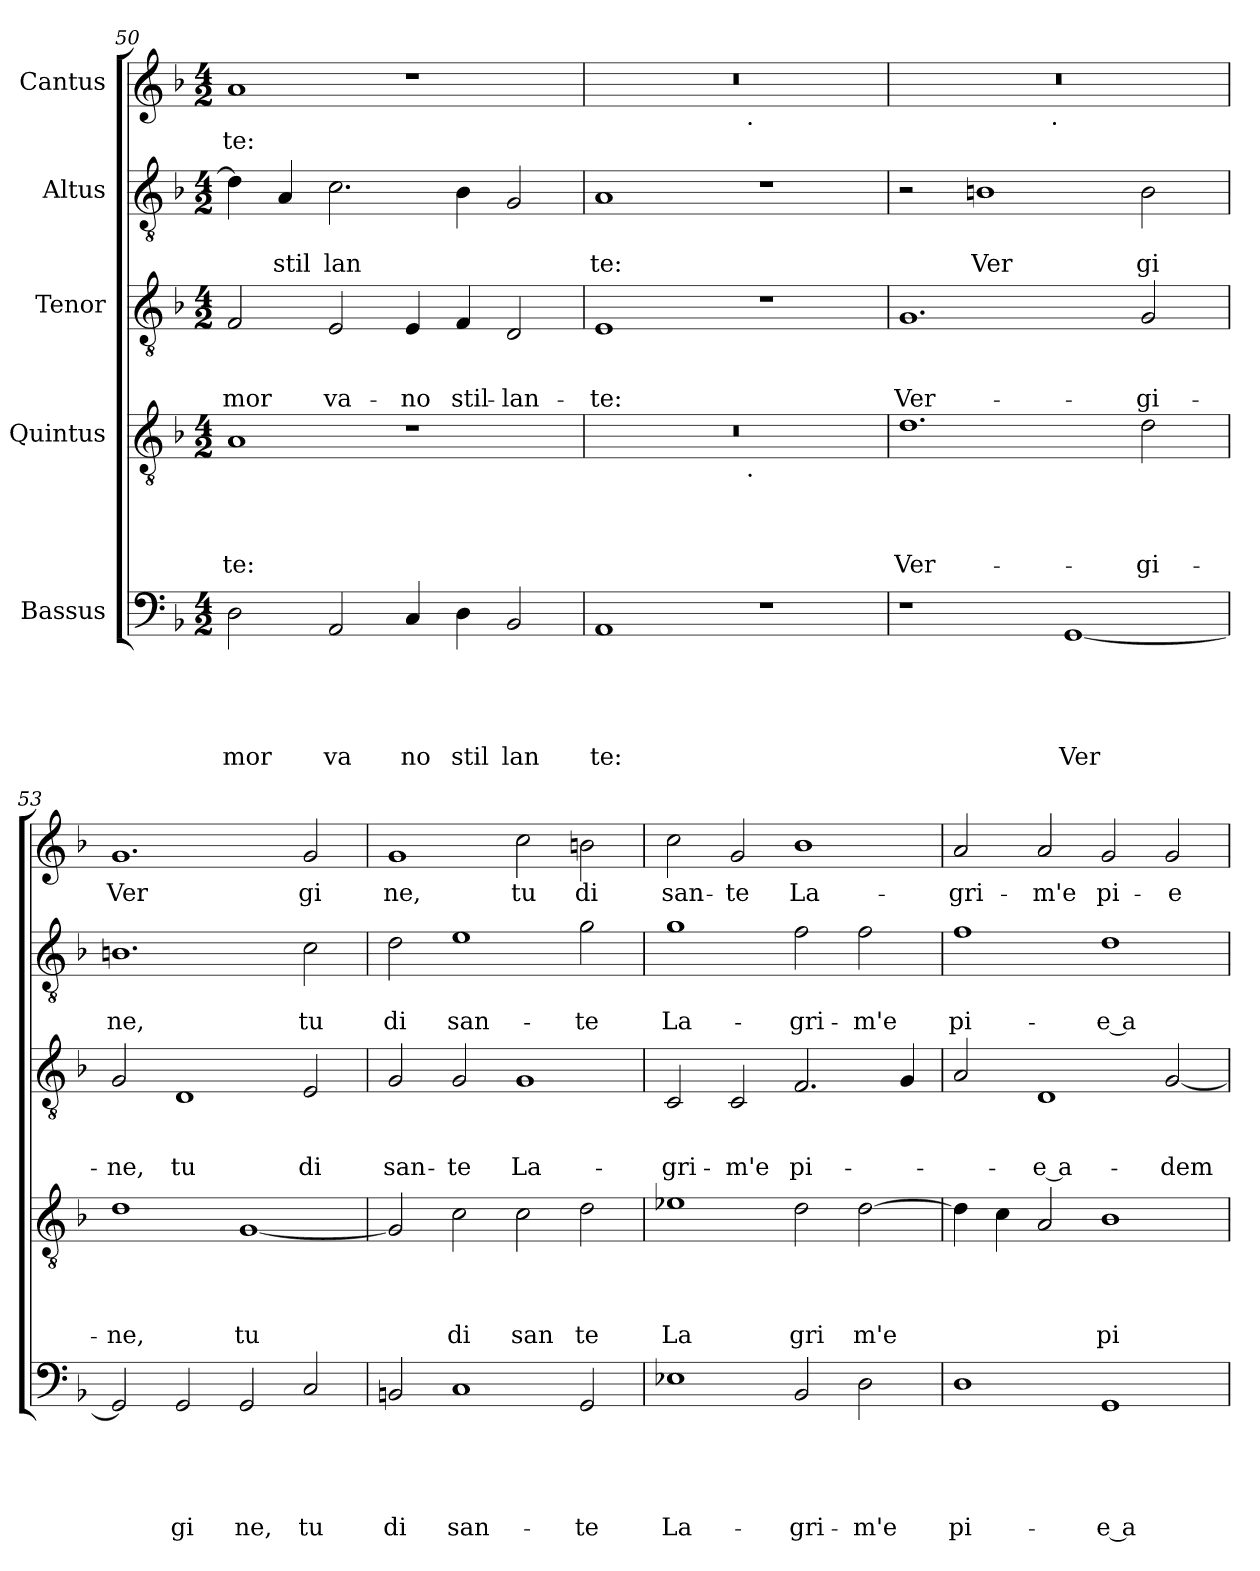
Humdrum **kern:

**kern	**text	**text	**text	**text	**text	**kern	**text	**text	**text	**text	**kern	**text	**text	**text	**kern	**text	**text	**kern	**text
*part5	*part5	*part5	*part5	*part5	*part5	*part4	*part4	*part4	*part4	*part4	*part3	*part3	*part3	*part3	*part2	*part2	*part2	*part1	*part1
*staff5	*staff5	*staff5	*staff5	*staff5	*staff5	*staff4	*staff4	*staff4	*staff4	*staff4	*staff3	*staff3	*staff3	*staff3	*staff2	*staff2	*staff2	*staff1	*staff1
*I"Bassus	*	*	*	*	*	*I"Quintus	*	*	*	*	*I"Tenor	*	*	*	*I"Altus	*	*	*I"Cantus	*
*clefF4	*	*	*	*	*	*clefGv2	*	*	*	*	*clefGv2	*	*	*	*clefGv2	*	*	*clefG2	*
*ITrd-3c-5	*	*	*	*	*	*ITrd-3c-5	*	*	*	*	*	*	*	*	*ITrd-3c-5	*	*	*ITrd-3c-5	*
*k[b-e-]	*	*	*	*	*	*k[b-e-]	*	*	*	*	*k[b-]	*	*	*	*k[b-e-]	*	*	*k[b-e-]	*
*B-:	*	*	*	*	*	*B-:	*	*	*	*	*F:	*	*	*	*B-:	*	*	*B-:	*
*M4/2	*	*	*	*	*	*M4/2	*	*	*	*	*M4/2	*	*	*	*M4/2	*	*	*M4/2	*
=50	=50	=50	=50	=50	=50	=50	=50	=50	=50	=50	=50	=50	=50	=50	=50	=50	=50	=50	=50
!	!	!	!	!	!LO:LY:b	!	!	!	!	!LO:LY:b	!	!	!	!LO:LY:b	!	!	!	!	!LO:LY:b
2G\	.	.	.	.	mor	1d	.	.	.	-te:	2F/	.	.	-mor	4g\]	.	.	1dd	te:
!	!	!	!	!	!	!	!	!	!	!	!	!	!	!	!	!	!LO:LY:b	!	!
.	.	.	.	.	.	.	.	.	.	.	.	.	.	.	4d/	.	stil	.	.
!	!	!	!	!	!LO:LY:b	!	!	!	!	!	!	!	!	!LO:LY:b	!	!	!LO:LY:b	!	!
2D/	.	.	.	.	va	.	.	.	.	.	2E/	.	.	va-	2.f\	.	lan	.	.
!	!	!	!	!	!LO:LY:b	!	!	!	!	!	!	!	!	!LO:LY:b	!	!	!	!	!
4F/	.	.	.	.	no	1r	.	.	.	.	4E/	.	.	-no	.	.	.	1r	.
!	!	!	!	!	!LO:LY:b	!	!	!	!	!	!	!	!	!LO:LY:b	!	!	!	!	!
4G\	.	.	.	.	stil	.	.	.	.	.	4F/	.	.	stil-	4e-\	.	.	.	.
!	!	!	!	!	!LO:LY:b	!	!	!	!	!	!	!	!	!LO:LY:b	!	!	!	!	!
2E-/	.	.	.	.	lan	.	.	.	.	.	2D/	.	.	-lan-	2c/	.	.	.	.
=51	=51	=51	=51	=51	=51	=51	=51	=51	=51	=51	=51	=51	=51	=51	=51	=51	=51	=51	=51
!	!	!	!	!	!LO:LY:b	!	!	!	!	!	!	!	!	!LO:LY:b	!	!	!LO:LY:b	!	!
*	*	*	*	*	*	*^	*	*	*	*	*	*	*	*	*	*	*	*^	*
1D	.	.	.	.	te:	0r	2ryy	.	.	.	.	1E	.	.	-te:	1d	.	te:	0r	2ryy	.
.	.	.	.	.	.	.	4...ryy	.	.	.	.	.	.	.	.	.	.	.	.	4...ryy	.
!	!	!	!	!	!	!	!	!	!	!	!	!	!	!	!	!	!	!	!	!LO:TX:b:t=.	!
!	!	!	!	!	!	!	!LO:TX:b:t=.	!	!	!	!	!	!	!	!	!	!	!	!	!	!
.	.	.	.	.	.	.	1ryy	.	.	.	.	.	.	.	.	.	.	.	.	1ryy	.
1r	.	.	.	.	.	.	.	.	.	.	.	1r	.	.	.	1r	.	.	.	.	.
.	.	.	.	.	.	.	32ryy	.	.	.	.	.	.	.	.	.	.	.	.	32ryy	.
=52	=52	=52	=52	=52	=52	=52	=52	=52	=52	=52	=52	=52	=52	=52	=52	=52	=52	=52	=52	=52	=52
!	!	!	!	!	!	!	!	!	!	!	!LO:LY:b	!	!	!	!LO:LY:b	!	!	!	!	!	!
*	*	*	*	*	*	*v	*v	*	*	*	*	*	*	*	*	*	*	*	*	*	*
1r	.	.	.	.	.	1.g	.	.	.	Ver-	1.G	.	.	Ver-	2r	.	.	0r	2ryy	.
!	!	!	!	!	!	!	!	!	!	!	!	!	!	!	!	!	!LO:LY:b	!	!	!
.	.	.	.	.	.	.	.	.	.	.	.	.	.	.	1en	.	Ver	.	4...ryy	.
!	!	!	!	!	!	!	!	!	!	!	!	!	!	!	!	!	!	!	!LO:TX:b:t=.	!
.	.	.	.	.	.	.	.	.	.	.	.	.	.	.	.	.	.	.	1ryy	.
!	!	!	!	!	!LO:LY:b	!	!	!	!	!	!	!	!	!	!	!	!	!	!	!
[<1C	.	.	.	.	Ver	.	.	.	.	.	.	.	.	.	.	.	.	.	.	.
!	!	!	!	!	!	!	!	!	!	!LO:LY:b	!	!	!	!LO:LY:b	!	!	!LO:LY:b	!	!	!
.	.	.	.	.	.	2g\	.	.	.	-gi-	2G/	.	.	-gi-	2e\	.	gi	.	.	.
.	.	.	.	.	.	.	.	.	.	.	.	.	.	.	.	.	.	.	32ryy	.
=53	=53	=53	=53	=53	=53	=53	=53	=53	=53	=53	=53	=53	=53	=53	=53	=53	=53	=53	=53	=53
!	!	!	!	!	!	!	!	!	!	!LO:LY:b	!	!	!	!LO:LY:b	!	!	!LO:LY:b	!	!	!LO:LY:b
*	*	*	*	*	*	*	*	*	*	*	*	*	*	*	*	*	*	*v	*v	*
2C/]	.	.	.	.	.	1g	.	.	.	-ne,	2G/	.	.	-ne,	1.en	.	ne,	1.cc	Ver
!	!	!	!	!	!LO:LY:b	!	!	!	!	!	!	!	!	!LO:LY:b	!	!	!	!	!
2C/	.	.	.	.	gi	.	.	.	.	.	1D	.	.	tu	.	.	.	.	.
!	!	!	!	!	!LO:LY:b	!	!	!	!	!LO:LY:b	!	!	!	!	!	!	!	!	!
2C/	.	.	.	.	ne,	[<1c	.	.	.	tu	.	.	.	.	.	.	.	.	.
!	!	!	!	!	!LO:LY:b	!	!	!	!	!	!	!	!	!LO:LY:b	!	!	!LO:LY:b	!	!LO:LY:b
2F/	.	.	.	.	tu	.	.	.	.	.	2E/	.	.	di	2f\	.	tu	2cc/	gi
!!LO:LB:g=z
=54	=54	=54	=54	=54	=54	=54	=54	=54	=54	=54	=54	=54	=54	=54	=54	=54	=54	=54	=54
!	!	!	!	!	!LO:LY:b	!	!	!	!	!	!	!	!	!LO:LY:b	!	!	!LO:LY:b	!	!LO:LY:b
2En/	.	.	.	.	di	2c/]	.	.	.	.	2G/	.	.	san-	2g\	.	di	1cc	ne,
!	!	!	!	!	!LO:LY:b	!	!	!	!	!LO:LY:b	!	!	!	!LO:LY:b	!	!	!LO:LY:b	!	!
1F	.	.	.	.	san-	2f\	.	.	.	di	2G/	.	.	-te	1a	.	san-	.	.
!	!	!	!	!	!	!	!	!	!	!LO:LY:b	!	!	!	!LO:LY:b	!	!	!	!	!LO:LY:b
.	.	.	.	.	.	2f\	.	.	.	san	1G	.	.	La-	.	.	.	2ff\	tu
!	!	!	!	!	!LO:LY:b	!	!	!	!	!LO:LY:b	!	!	!	!	!	!	!LO:LY:b	!	!LO:LY:b
2C/	.	.	.	.	-te	2g\	.	.	.	te	.	.	.	.	2cc\	.	-te	2een\	di
=55	=55	=55	=55	=55	=55	=55	=55	=55	=55	=55	=55	=55	=55	=55	=55	=55	=55	=55	=55
!	!	!	!	!	!LO:LY:b	!	!	!	!	!LO:LY:b	!	!	!	!LO:LY:b	!	!	!LO:LY:b	!	!LO:LY:b
1A-X	.	.	.	.	La-	1a-X	.	.	.	La	2C/	.	.	-gri-	1cc	.	La-	2ff\	san-
!	!	!	!	!	!	!	!	!	!	!	!	!	!	!LO:LY:b	!	!	!	!	!LO:LY:b
.	.	.	.	.	.	.	.	.	.	.	2C/	.	.	-m'e	.	.	.	2cc/	-te
!	!	!	!	!	!LO:LY:b	!	!	!	!	!LO:LY:b	!	!	!	!LO:LY:b	!	!	!LO:LY:b	!	!LO:LY:b
2E-/	.	.	.	.	-gri-	2g\	.	.	.	gri	2.F/	.	.	pi-	2b-\	.	-gri-	1ee-	La-
!	!	!	!	!	!LO:LY:b	!	!	!	!	!LO:LY:b	!	!	!	!	!	!	!LO:LY:b	!	!
2G\	.	.	.	.	-m'e	[>2g\	.	.	.	m'e	.	.	.	.	2b-\	.	-m'e	.	.
.	.	.	.	.	.	.	.	.	.	.	4G/	.	.	.	.	.	.	.	.
=56	=56	=56	=56	=56	=56	=56	=56	=56	=56	=56	=56	=56	=56	=56	=56	=56	=56	=56	=56
!	!	!	!	!	!LO:LY:b	!	!	!	!	!	!	!	!	!	!	!	!LO:LY:b	!	!LO:LY:b
1G	.	.	.	.	pi-	4g\]	.	.	.	.	2A/	.	.	.	1b-	.	pi-	2dd/	-gri-
.	.	.	.	.	.	4f\	.	.	.	.	.	.	.	.	.	.	.	.	.
!	!	!	!	!	!	!	!	!	!	!	!	!	!	!LO:LY:b:rj	!	!	!	!	!LO:LY:b
.	.	.	.	.	.	2d/	.	.	.	.	1D	.	.	-e a-	.	.	.	2dd/	-m'e
!	!	!	!	!	!LO:LY:b:rj	!	!	!	!	!LO:LY:b	!	!	!	!	!	!	!LO:LY:b:rj	!	!LO:LY:b
1C	.	.	.	.	-e a-	1e-	.	.	.	pi	.	.	.	.	1g	.	-e a-	2cc/	pi-
!	!	!	!	!	!	!	!	!	!	!	!	!	!	!LO:LY:b	!	!	!	!	!LO:LY:b
.	.	.	.	.	.	.	.	.	.	.	[<2G/	.	.	-dem-	.	.	.	2cc/	-e
=	=	=	=	=	=	=	=	=	=	=	=	=	=	=	=	=	=	=	=
*-	*-	*-	*-	*-	*-	*-	*-	*-	*-	*-	*-	*-	*-	*-	*-	*-	*-	*-	*-
